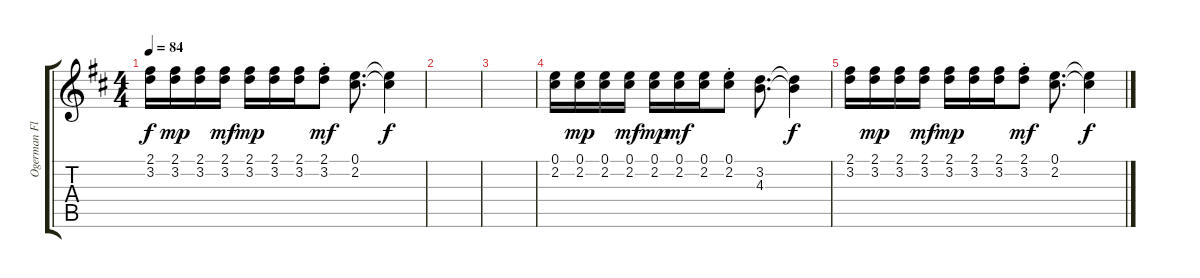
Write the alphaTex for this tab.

\track ("Ogerman Flutes" "Ogerman Fl") {instrument flute}
\staff {score tabs}
\tuning (E5 B4 G4 D4 A3 E3) {hide}
\ts (4 4)
\tempo 84
\clef g2
\ks d
(2.1 3.2).16{dy f} (2.1 3.2).16{dy mp} (2.1 3.2).16 (2.1 3.2).16{dy mf} (2.1 3.2).16{dy mp} (2.1 3.2).16 (2.1 3.2).16 (2.1{st} 3.2{st}).8{dy mf} (0.1 2.2).8{d} (0.1{t} 2.2{t}).4{dy f} |
|
|
(0.1 2.2).16 (0.1 2.2).16{dy mp} (0.1 2.2).16 (0.1 2.2).16{dy mf} (0.1 2.2).16{dy mp} (0.1 2.2).16{dy mf} (0.1 2.2).16 (0.1{st} 2.2{st}).8 (3.2 4.3).8{d} (3.2{t} 4.3{t}).4{dy f} |
(2.1 3.2).16 (2.1 3.2).16{dy mp} (2.1 3.2).16 (2.1 3.2).16{dy mf} (2.1 3.2).16{dy mp} (2.1 3.2).16 (2.1 3.2).16 (2.1{st} 3.2{st}).8{dy mf} (0.1 2.2).8{d} (0.1{t} 2.2{t}).4{dy f}
